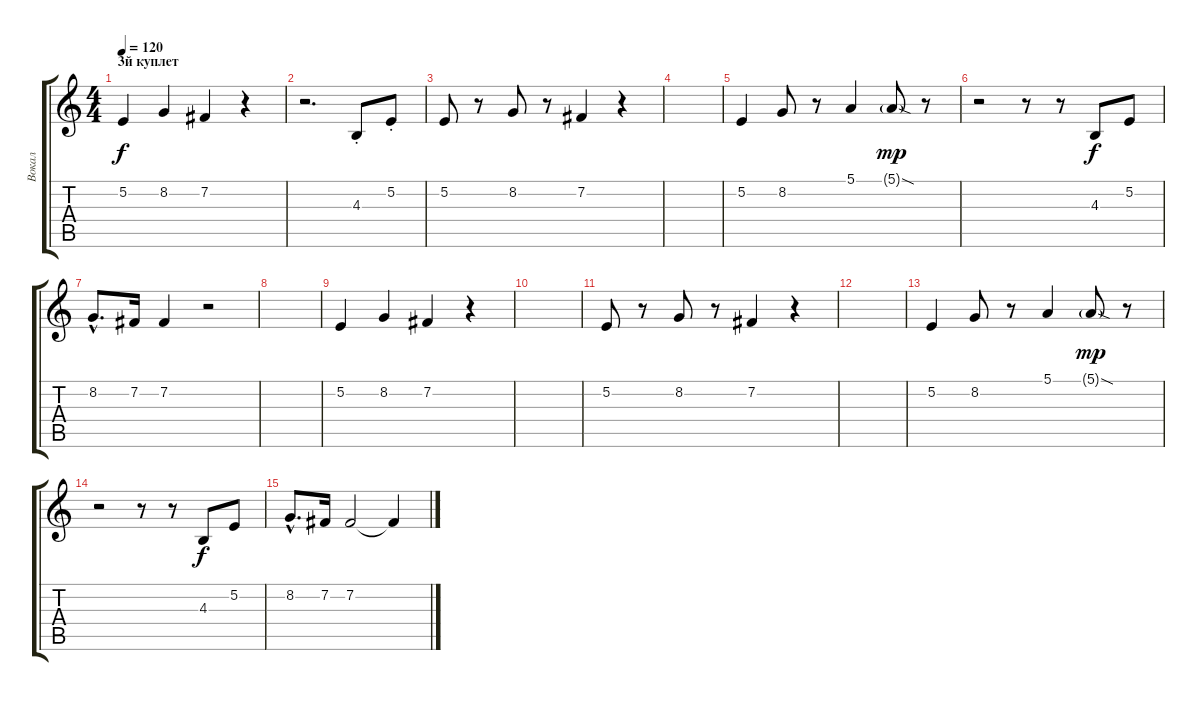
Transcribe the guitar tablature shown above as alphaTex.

\track ("Вокал" "Вокал") {instrument choiraahs}
\staff {score tabs}
\tuning (E4 B3 G3 D3 A2 E2) {hide}
\ts (4 4)
\section ("" "3й куплет")
\tempo 120
\clef g2
\ks c
5.2.4{dy f} 8.2.4 7.2.4 r.4 |
r.2{d} 4.3{st}.8 5.2{st}.8 |
5.2.8 r.8 8.2.8 r.8 7.2.4 r.4 |
|
5.2.4 8.2.8 r.8 5.1.4 5.1{sod g}.8{dy mp} r.8 |
r.2 r.8 r.8 4.3.8{dy f} 5.2.8 |
8.2{hac}.8{d} 7.2.16 7.2.4 r.2 |
|
5.2.4 8.2.4 7.2.4 r.4 |
|
5.2.8 r.8 8.2.8 r.8 7.2.4 r.4 |
|
5.2.4 8.2.8 r.8 5.1.4 5.1{sod g}.8{dy mp} r.8 |
r.2 r.8 r.8 4.3.8{dy f} 5.2.8 |
8.2{hac}.8{d} 7.2.16 7.2.2 7.2{t}.4
